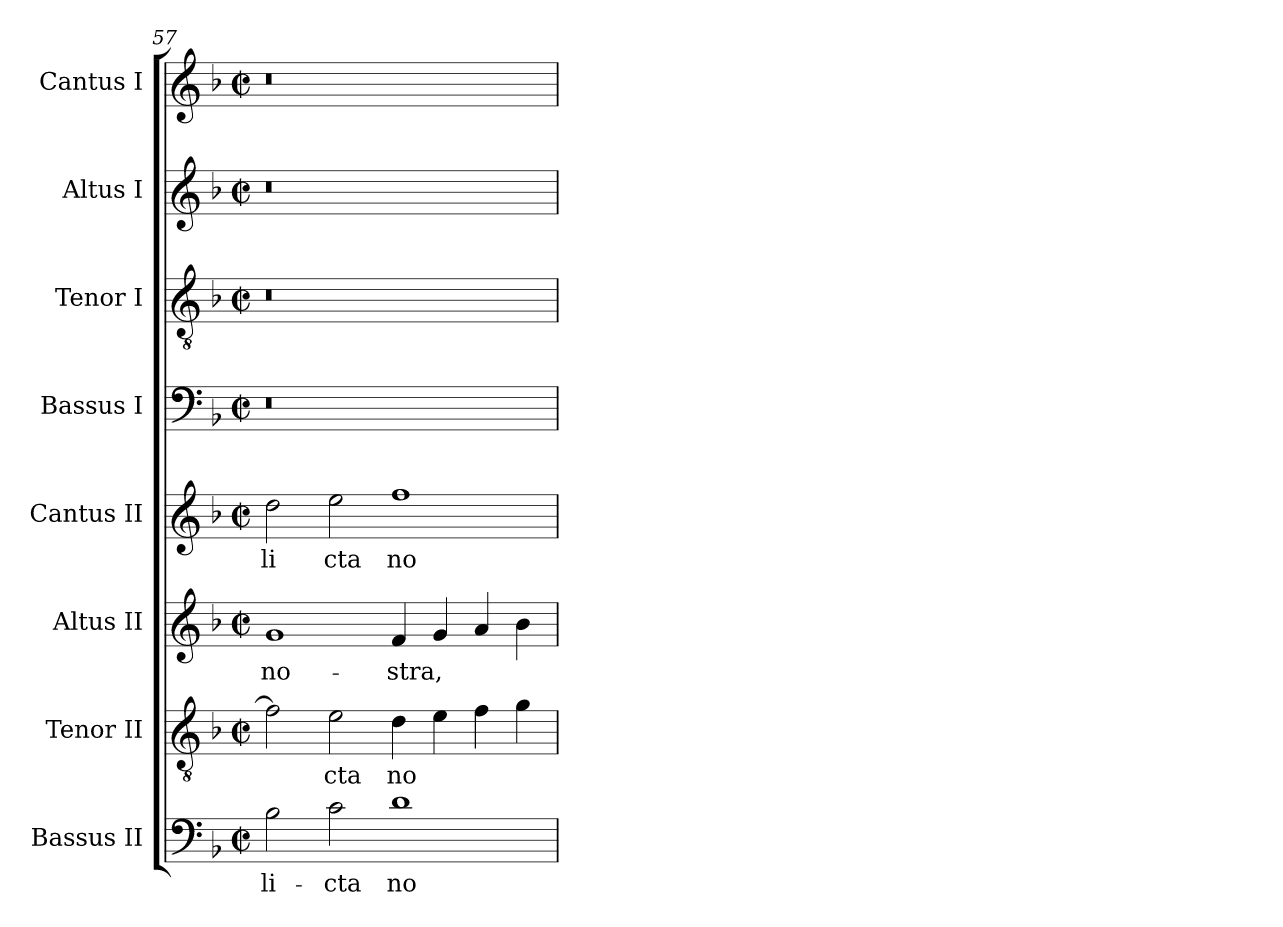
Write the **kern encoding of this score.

**kern	**text	**kern	**text	**kern	**text	**kern	**text	**kern	**kern	**kern	**kern
*part8	*part8	*part7	*part7	*part6	*part6	*part5	*part5	*part4	*part3	*part2	*part1
*staff8	*staff8	*staff7	*staff7	*staff6	*staff6	*staff5	*staff5	*staff4	*staff3	*staff2	*staff1
*I"Bassus II	*	*I"Tenor II	*	*I"Altus II	*	*I"Cantus II	*	*I"Bassus I	*I"Tenor I	*I"Altus I	*I"Cantus I
*clefF4	*	*clefGv2	*	*clefG2	*	*clefG2	*	*clefF4	*clefGv2	*clefG2	*clefG2
*k[b-]	*	*k[b-]	*	*k[b-]	*	*k[b-]	*	*k[b-]	*k[b-]	*k[b-]	*k[b-]
*F:	*	*F:	*	*F:	*	*F:	*	*F:	*F:	*F:	*F:
*M2/2	*	*M2/2	*	*M2/2	*	*M2/2	*	*M2/2	*M2/2	*M2/2	*M2/2
*met(c|)	*	*met(c|)	*	*met(c|)	*	*met(c|)	*	*met(c|)	*met(c|)	*met(c|)	*met(c|)
=57	=57	=57	=57	=57	=57	=57	=57	=57	=57	=57	=57
!	!LO:LY:b:cj	!	!	!	!LO:LY:b:cj	!	!LO:LY:b:cj	!	!	!	!
2B-\	-li-	2f\]	.	1g	no-	2dd\	li	0r	0r	0r	0r
!	!LO:LY:b:cj	!	!LO:LY:b:cj	!	!	!	!LO:LY:b:cj	!	!	!	!
2c\	-cta	2e\	cta	.	.	2ee\	cta	.	.	.	.
!	!LO:LY:b:cj	!	!LO:LY:b:cj	!	!LO:LY:b	!	!LO:LY:b:cj	!	!	!	!
1d	no-	4d\	no	4f/	-stra,	1ff	no	.	.	.	.
.	.	4e\	.	4g/	.	.	.	.	.	.	.
.	.	4f\	.	4a/	.	.	.	.	.	.	.
.	.	4g\	.	4b-\	.	.	.	.	.	.	.
=	=	=	=	=	=	=	=	=	=	=	=
*-	*-	*-	*-	*-	*-	*-	*-	*-	*-	*-	*-
